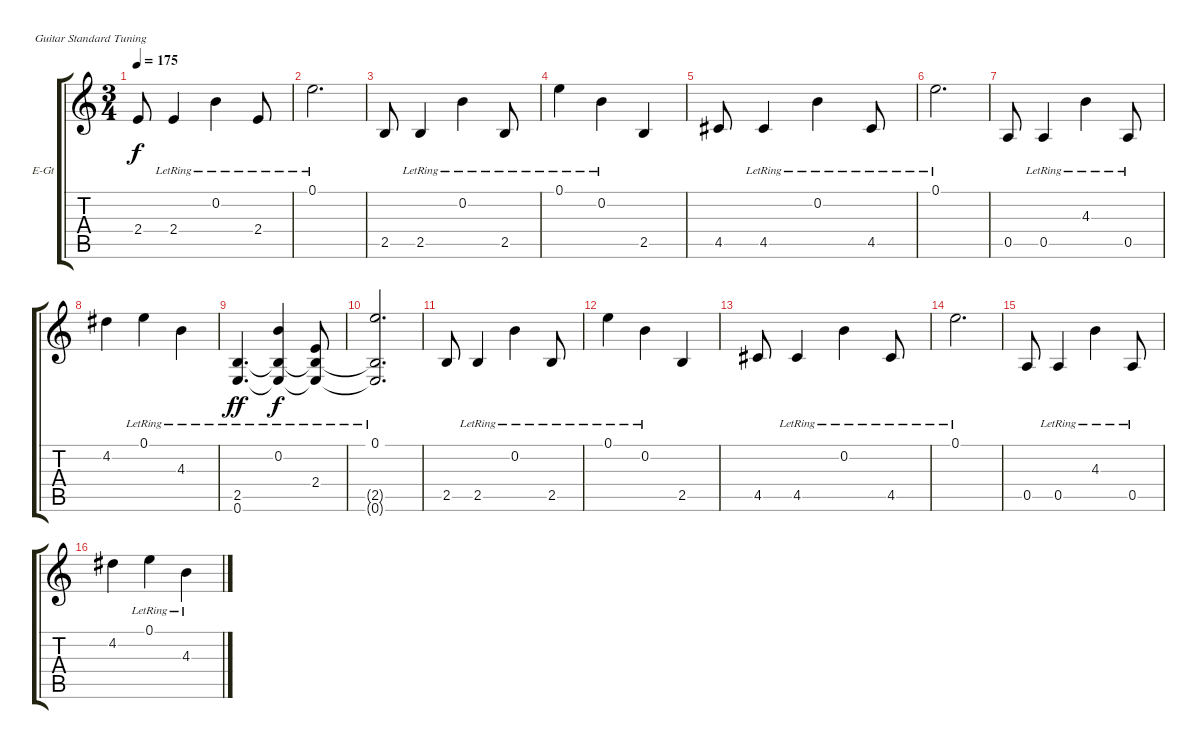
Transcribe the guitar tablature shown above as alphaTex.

\bracketExtendMode groupsimilarinstruments
\firstSystemTrackNameOrientation horizontal
\otherSystemsTrackNameOrientation horizontal
\track ("Lead Guitar" "E-Gt") {instrument overdrivenguitar}
\staff {score tabs}
\tuning (E4 B3 G3 D3 A2 E2)
\ts (3 4)
\tempo 175
\clef g2
\ks c
2.4.8{dy f} 2.4{lr}.4 0.2{lr}.4 2.4{lr}.8 |
0.1{lr}.2{d} |
2.5.8 2.5{lr}.4 0.2{lr}.4 2.5{lr}.8 |
0.1{lr}.4 0.2{lr}.4 2.5.4 |
4.5.8 4.5{lr}.4 0.2{lr}.4 4.5{lr}.8 |
0.1{lr}.2{d} |
0.5.8 0.5{lr}.4 4.3{lr}.4 0.5{lr}.8 |
4.2.4 0.1{lr}.4 4.3{lr}.4 |
(0.6{lr} 2.5).4{d dy ff} (0.2{lr} 2.5{t} 0.6{lr t}).4{dy f} (2.4{lr} 0.6{lr t} 2.5{t}).8 |
(0.1{lr} 2.5{t} 0.6{lr t}).2{d} |
2.5.8 2.5{lr}.4 0.2{lr}.4 2.5{lr}.8 |
0.1{lr}.4 0.2{lr}.4 2.5.4 |
4.5.8 4.5{lr}.4 0.2{lr}.4 4.5{lr}.8 |
0.1{lr}.2{d} |
0.5.8 0.5{lr}.4 4.3{lr}.4 0.5{lr}.8 |
4.2.4 0.1{lr}.4 4.3{lr}.4
